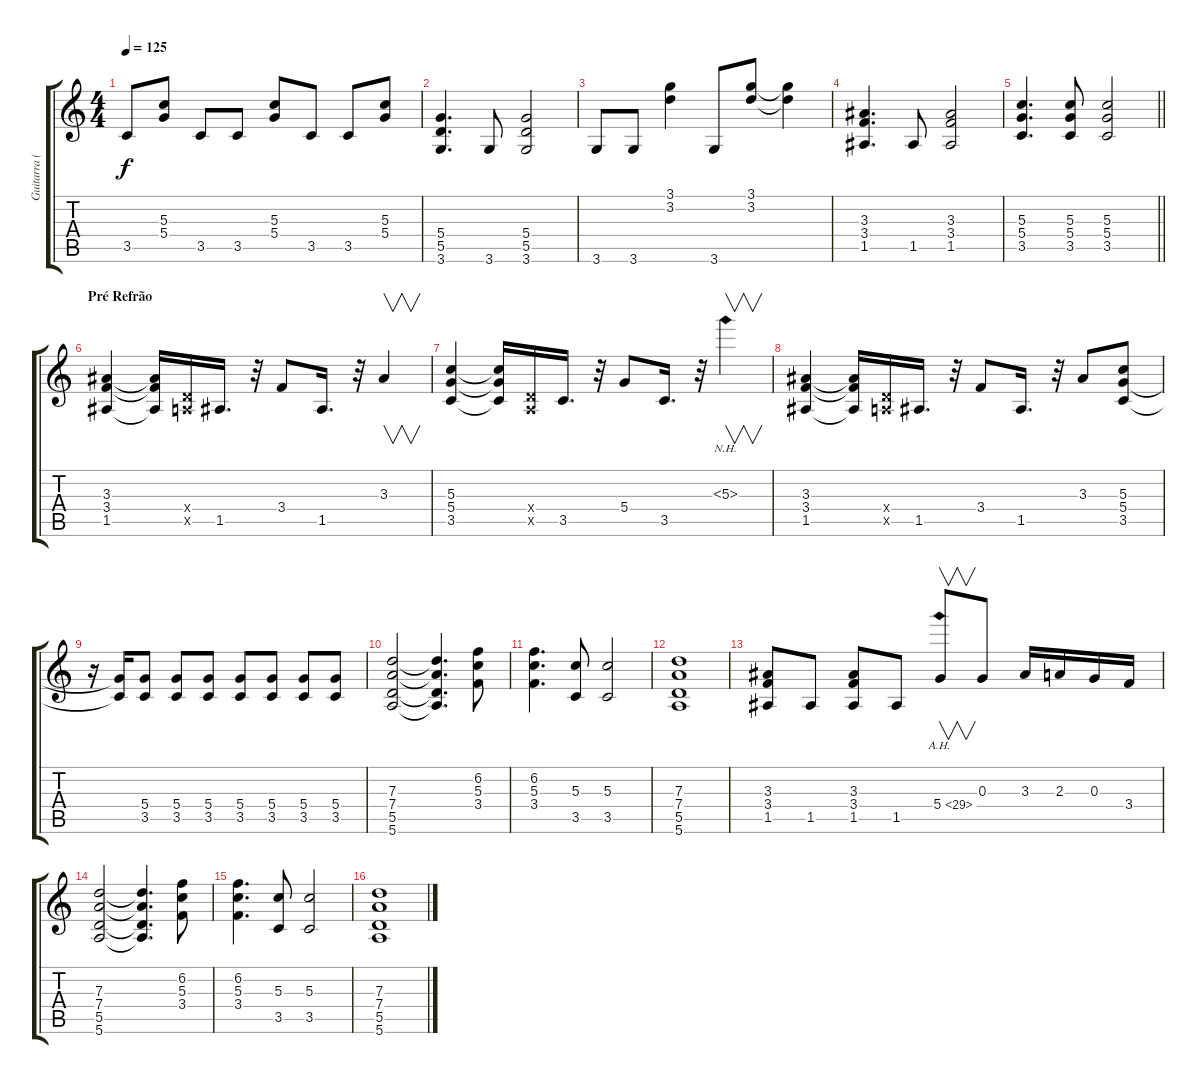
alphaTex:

\track ("Guitarra (Paul Gilbert)" "Guitarra (") {instrument distortionguitar}
\staff {score tabs}
\tuning (E4 B3 G3 D3 A2 E2) {hide}
\ts (4 4)
\tempo 125
\clef g2
\ks c
3.5.8{dy f} (5.3 5.4).8 3.5.8 3.5.8 (5.3 5.4).8 3.5.8 3.5.8 (5.3 5.4).8 |
(5.4 5.5 3.6).4{d} 3.6.8 (5.4 5.5 3.6).2 |
3.6.8 3.6.8 (3.1 3.2).4 3.6.8 (3.1 3.2).8 (3.1{t} 3.2{t}).4 |
(3.3 3.4 1.5).4{d} 1.5.8 (3.3 3.4 1.5).2 |
\barLineRight lightlight
(5.3 5.4 3.5).4{d} (5.3 5.4 3.5).8 (5.3 5.4 3.5).2 |
\section ("" "Pré Refrão")
(3.3 3.4 1.5).4 (3.3{t} 3.4{t} 1.5{t}).16 (0.4{x} 0.5{x}).16 1.5.16{d} r.32 3.4.8 1.5.16{d} r.32 3.3.4{v} |
(5.3 5.4 3.5).4 (5.3{t} 5.4{t} 3.5{t}).16 (0.4{x} 0.5{x}).16 3.5.16{d} r.32 5.4.8 3.5.16{d} r.32 5.3{nh}.4{v} |
(3.3 3.4 1.5).4 (3.3{t} 3.4{t} 1.5{t}).16 (0.4{x} 0.5{x}).16 1.5.16{d} r.32 3.4.8 1.5.16{d} r.32 3.3.8 (5.3 5.4 3.5).8 |
r.16{volume 6} (5.4{t} 3.5{t}).16{volume 13} (5.4 3.5).8 (5.4 3.5).8 (5.4 3.5).8 (5.4 3.5).8 (5.4 3.5).8 (5.4 3.5).8 (5.4 3.5).8 |
(7.3 7.4 5.5 5.6).2 (7.3{t} 7.4{t} 5.5{t} 5.6{t}).4{d} (6.2 5.3 3.4).8 |
(6.2 5.3 3.4).4{d} (5.3 3.5).8 (5.3 3.5).2 |
(7.3 7.4 5.5 5.6).1 |
(3.3 3.4 1.5).8 1.5.8 (3.3 3.4 1.5).8 1.5.8 5.4{ah 24}.8{v} 0.3.8 3.3.16 2.3.16 0.3.16 3.4.16 |
(7.3 7.4 5.5 5.6).2 (7.3{t} 7.4{t} 5.5{t} 5.6{t}).4{d} (6.2 5.3 3.4).8 |
(6.2 5.3 3.4).4{d} (5.3 3.5).8 (5.3 3.5).2 |
(7.3 7.4 5.5 5.6).1
